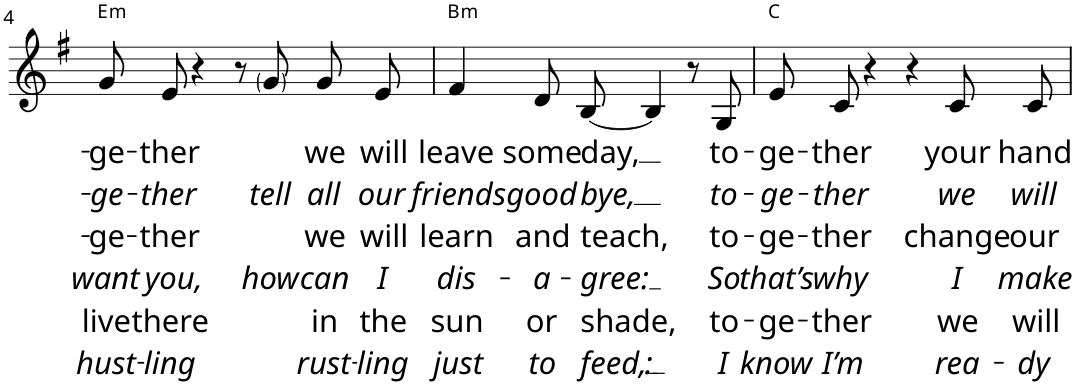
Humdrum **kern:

**kern	**text	**text	**text	**text	**text	**text	**harte
*part1	*part1	*part1	*part1	*part1	*part1	*part1	*part1
*staff1	*staff1	*staff1	*staff1	*staff1	*staff1	*staff1	*
*I"P1	*	*	*	*	*	*	*
!!LO:PB:g=z
*clefG2	*	*	*	*	*	*	*
*k[f#]	*	*	*	*	*	*	*
*G:	*	*	*	*	*	*	*
*M4/4	*	*	*	*	*	*	*
=4	=4	=4	=4	=4	=4	=4	=4
!	!LO:LY:b	!LO:LY:b	!LO:LY:b	!LO:LY:b	!LO:LY:b	!LO:LY:b	!LO:H:kt=m
8g/L	ge-	-ge-	-ge-	want	-live	hust-	E:min
!	!LO:LY:b	!LO:LY:b	!LO:LY:b	!LO:LY:b	!LO:LY:b	!LO:LY:b	!
8e/J	-ther	-ther	-ther	you,	there	-ling	.
4r	.	.	.	.	.	.	.
8r	.	.	.	.	.	.	.
!	!	!LO:LY:b	!	!LO:LY:b	!	!	!
8g/	.	tell	.	how	.	.	.
!	!LO:LY:b	!LO:LY:b	!LO:LY:b	!LO:LY:b	!LO:LY:b	!LO:LY:b	!
8g/L	we	all	we	can	in	rust-	.
!	!LO:LY:b	!LO:LY:b	!LO:LY:b	!LO:LY:b	!LO:LY:b	!LO:LY:b	!
8e/J	will	our	will	I	the	-ling	.
=5	=5	=5	=5	=5	=5	=5	=5
!	!LO:LY:b	!LO:LY:b	!LO:LY:b	!LO:LY:b	!LO:LY:b	!LO:LY:b	!LO:H:kt=m
4f#/	leave	friends	learn	dis-	sun	just	B:min
!	!LO:LY:b	!LO:LY:b	!LO:LY:b	!LO:LY:b	!LO:LY:b	!LO:LY:b	!
8d/L	some	good	and	-a-	or	to	.
!	!LO:LY:b	!LO:LY:b	!LO:LY:b	!LO:LY:b	!LO:LY:b	!LO:LY:b	!
[8B/J	day,	bye,	teach,	-gree:	shade,	feed,	.
!	!	!	!	!	!	!LO:LY:b	!
4B/]	.	.	.	.	.	:	.
8r	.	.	.	.	.	.	.
!	!LO:LY:b	!LO:LY:b	!LO:LY:b	!LO:LY:b	!LO:LY:b	!LO:LY:b	!
8G/	to-	to-	to-	So	to-	I	.
=6	=6	=6	=6	=6	=6	=6	=6
!	!LO:LY:b	!LO:LY:b	!LO:LY:b	!LO:LY:b	!LO:LY:b	!LO:LY:b	!
8e/L	-ge-	-ge-	-ge-	that’s	-ge-	know	C:maj
!	!LO:LY:b	!LO:LY:b	!LO:LY:b	!LO:LY:b	!LO:LY:b	!LO:LY:b	!
8c/J	-ther	-ther	-ther	why	-ther	I’m	.
4r	.	.	.	.	.	.	.
4r	.	.	.	.	.	.	.
!	!LO:LY:b	!LO:LY:b	!LO:LY:b	!LO:LY:b	!LO:LY:b	!LO:LY:b	!
8c/L	your	we	change	I	we	rea-	.
!	!LO:LY:b	!LO:LY:b	!LO:LY:b	!LO:LY:b	!LO:LY:b	!LO:LY:b	!
8c/J	hand	will	our	make	will	-dy	.
=	=	=	=	=	=	=	=
*-	*-	*-	*-	*-	*-	*-	*-
